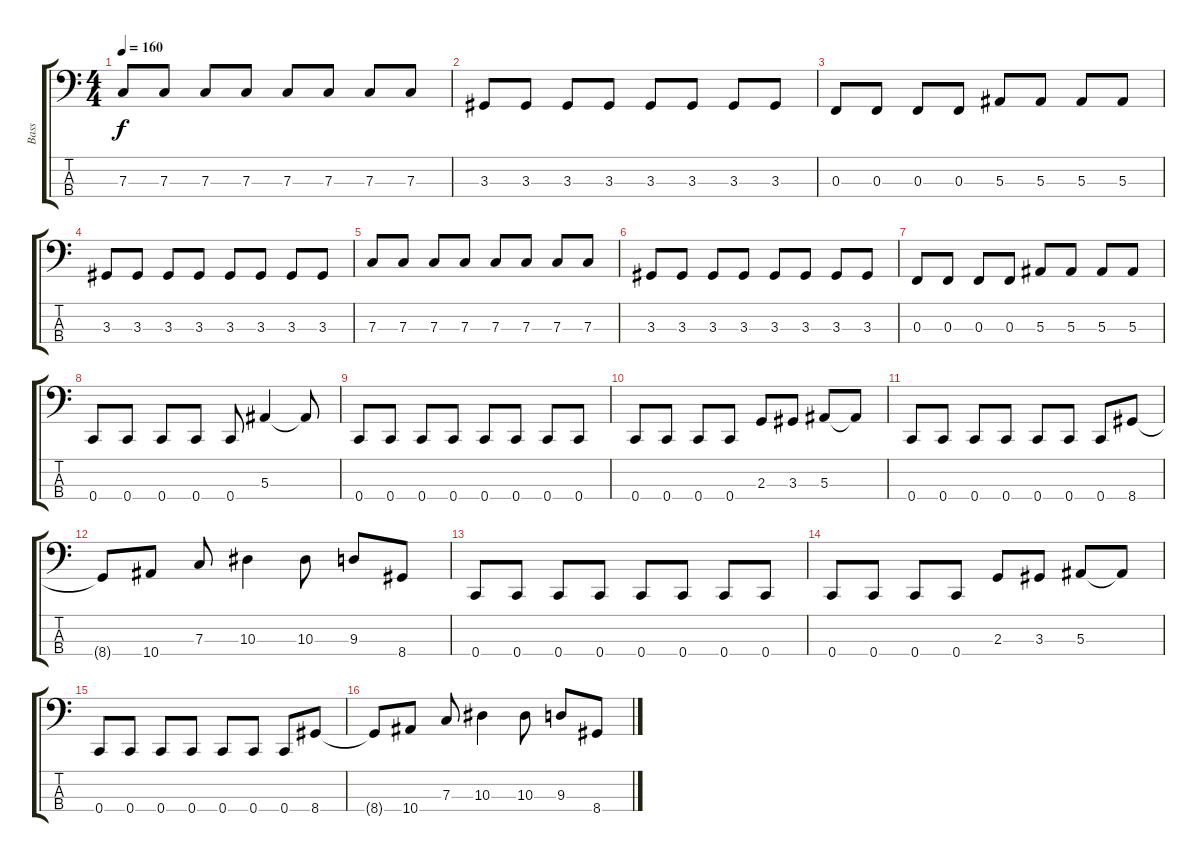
\track ("Bass" "Bass") {instrument electricbassfinger}
\staff {score tabs}
\tuning (Eb2 Bb1 F1 C1) {hide}
\ts (4 4)
\tempo 160
\clef f4
\ks c
7.3.8{dy f} 7.3.8 7.3.8 7.3.8 7.3.8 7.3.8 7.3.8 7.3.8 |
3.3.8 3.3.8 3.3.8 3.3.8 3.3.8 3.3.8 3.3.8 3.3.8 |
0.3.8 0.3.8 0.3.8 0.3.8 5.3.8 5.3.8 5.3.8 5.3.8 |
3.3.8 3.3.8 3.3.8 3.3.8 3.3.8 3.3.8 3.3.8 3.3.8 |
7.3.8 7.3.8 7.3.8 7.3.8 7.3.8 7.3.8 7.3.8 7.3.8 |
3.3.8 3.3.8 3.3.8 3.3.8 3.3.8 3.3.8 3.3.8 3.3.8 |
0.3.8 0.3.8 0.3.8 0.3.8 5.3.8 5.3.8 5.3.8 5.3.8 |
0.4.8 0.4.8 0.4.8 0.4.8 0.4.8 5.3.4 5.3{t}.8 |
0.4.8 0.4.8 0.4.8 0.4.8 0.4.8 0.4.8 0.4.8 0.4.8 |
0.4.8 0.4.8 0.4.8 0.4.8 2.3.8 3.3.8 5.3.8 5.3{t}.8 |
0.4.8 0.4.8 0.4.8 0.4.8 0.4.8 0.4.8 0.4.8 8.4.8 |
8.4{t}.8 10.4.8 7.3.8 10.3.4 10.3.8 9.3.8 8.4.8 |
0.4.8 0.4.8 0.4.8 0.4.8 0.4.8 0.4.8 0.4.8 0.4.8 |
0.4.8 0.4.8 0.4.8 0.4.8 2.3.8 3.3.8 5.3.8 5.3{t}.8 |
0.4.8 0.4.8 0.4.8 0.4.8 0.4.8 0.4.8 0.4.8 8.4.8 |
8.4{t}.8 10.4.8 7.3.8 10.3.4 10.3.8 9.3.8 8.4.8
